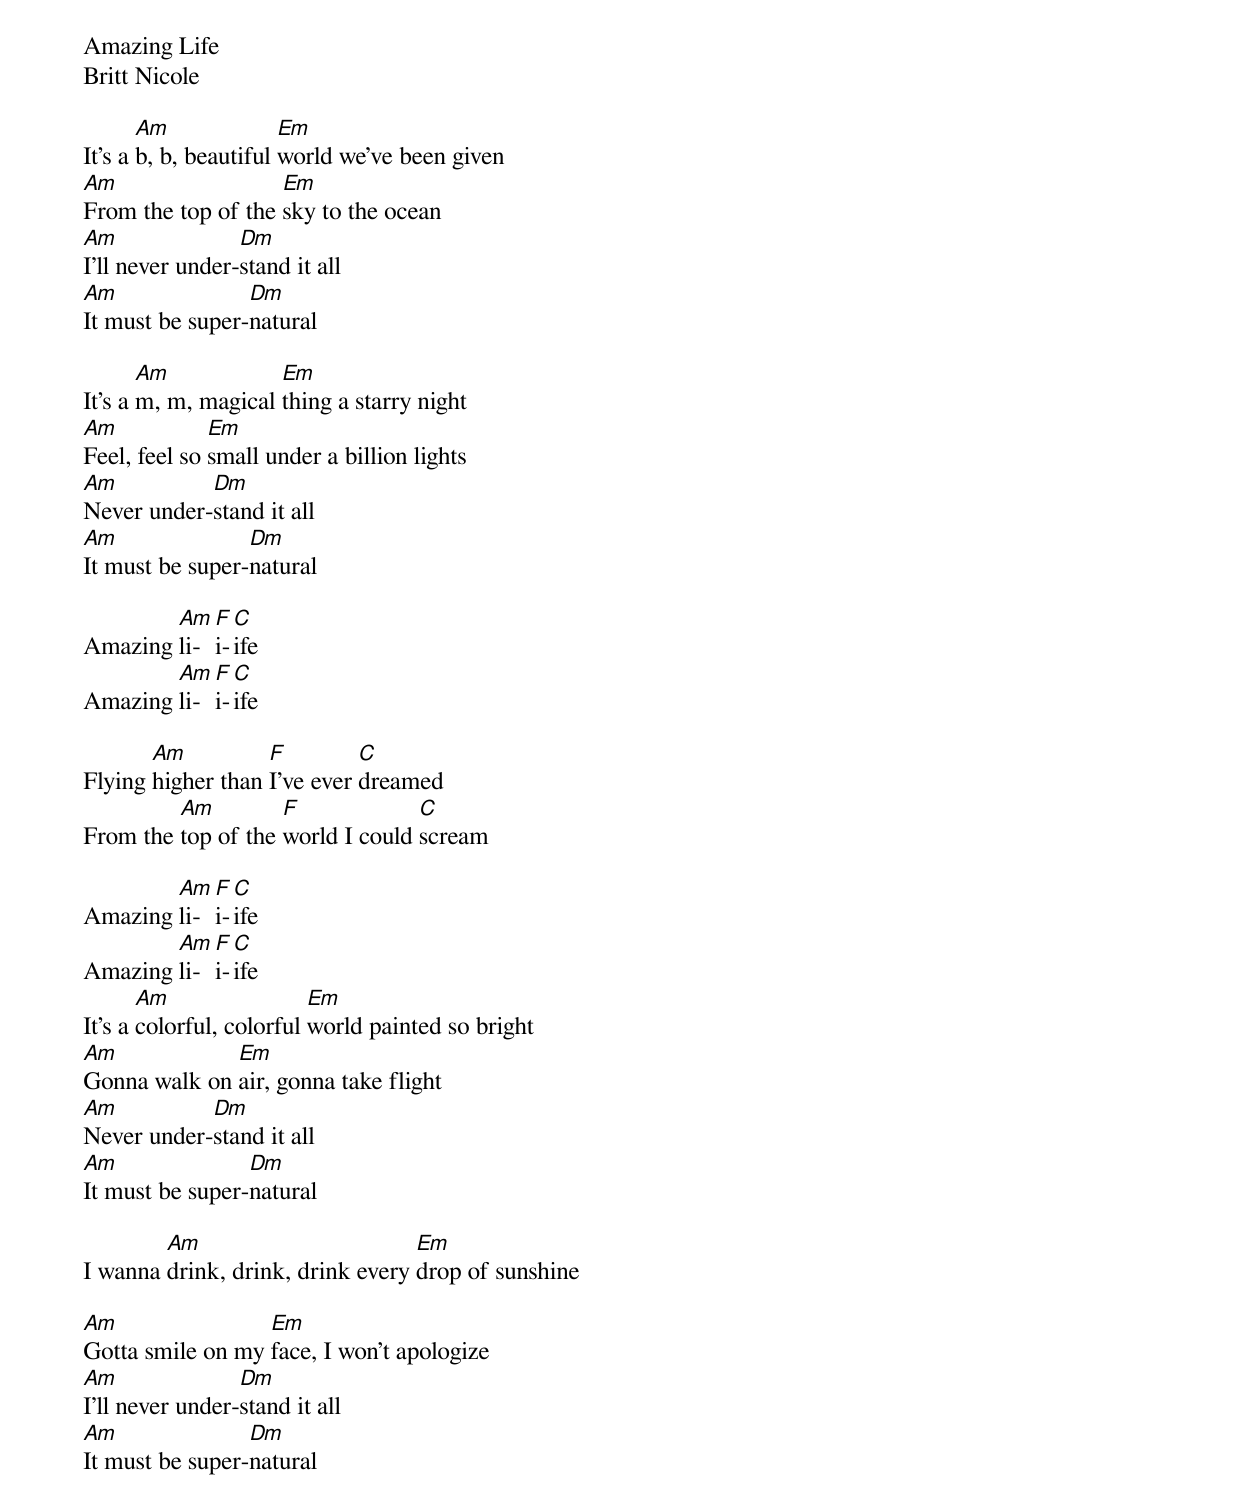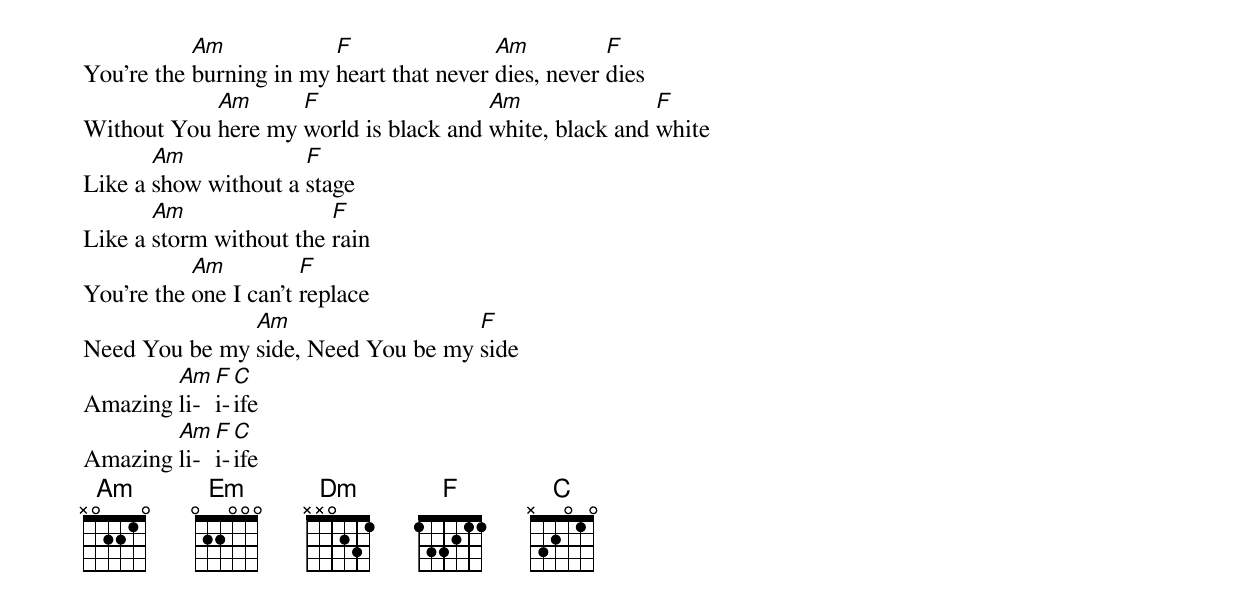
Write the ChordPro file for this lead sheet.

Amazing Life
Britt Nicole

It's a [Am]b, b, beautiful [Em]world we've been given
[Am]From the top of the [Em]sky to the ocean
[Am]I'll never under-[Dm]stand it all
[Am]It must be super-[Dm]natural

It's a [Am]m, m, magical [Em]thing a starry night
[Am]Feel, feel so [Em]small under a billion lights
[Am]Never under-[Dm]stand it all
[Am]It must be super-[Dm]natural

Amazing [Am]li-[F]i-[C]ife
Amazing [Am]li-[F]i-[C]ife

Flying [Am]higher than [F]I've ever [C]dreamed
From the [Am]top of the [F]world I could [C]scream

Amazing [Am]li-[F]i-[C]ife
Amazing [Am]li-[F]i-[C]ife
It's a [Am]colorful, colorful [Em]world painted so bright
[Am]Gonna walk on [Em]air, gonna take flight
[Am]Never under-[Dm]stand it all
[Am]It must be super-[Dm]natural

I wanna [Am]drink, drink, drink every [Em]drop of sunshine

[Am]Gotta smile on my [Em]face, I won't apologize
[Am]I'll never under-[Dm]stand it all
[Am]It must be super-[Dm]natural

You're the [Am]burning in my [F]heart that never [Am]dies, never [F]dies
Without You [Am]here my [F]world is black and [Am]white, black and [F]white
Like a [Am]show without a [F]stage
Like a [Am]storm without the [F]rain
You're the [Am]one I can't [F]replace
Need You be my [Am]side, Need You be my [F]side
Amazing [Am]li-[F]i-[C]ife
Amazing [Am]li-[F]i-[C]ife
